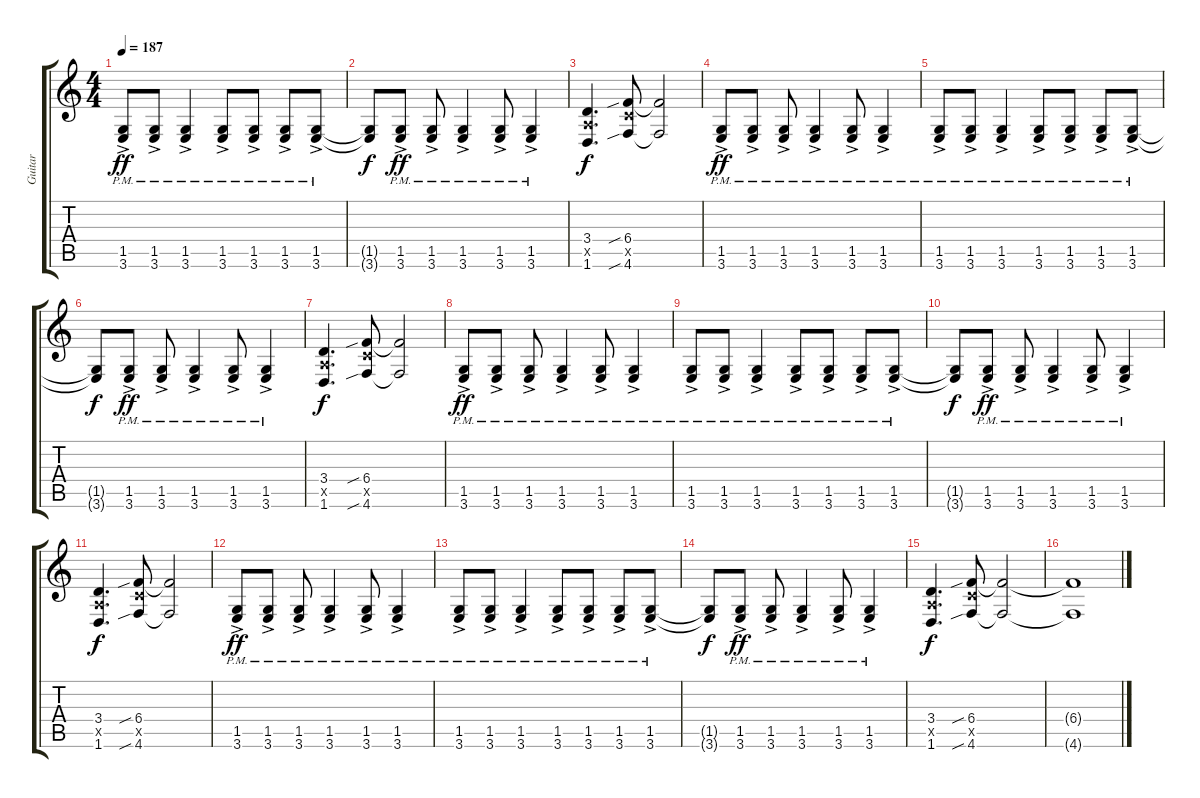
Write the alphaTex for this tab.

\track ("Guitar" "Guitar") {instrument distortionguitar}
\staff {score tabs}
\tuning (Db4 Ab3 E3 B2 Gb2 Db2) {hide}
\ts (4 4)
\tempo 187
\clef g2
\ks c
(1.5{ac pm} 3.6{ac pm}).8{dy ff} (1.5{ac pm} 3.6{ac pm}).8 (1.5{ac pm} 3.6{ac pm}).4 (1.5{ac pm} 3.6{ac pm}).8 (1.5{ac pm} 3.6{ac pm}).8 (1.5{ac pm} 3.6{ac pm}).8 (1.5{ac pm} 3.6{ac pm}).8 |
(1.5{t} 3.6{t}).8{dy f} (1.5{ac pm} 3.6{ac pm}).8{dy ff} (1.5{ac pm} 3.6{ac pm}).8 (1.5{ac pm} 3.6{ac pm}).4 (1.5{ac pm} 3.6{ac pm}).8 (1.5{ac pm} 3.6{ac pm}).4 |
(3.4 3.5{x} 1.6).4{d dy f} (6.4{sib} 6.5{x} 4.6{sib}).8 (6.4{t} 4.6{t}).2 |
(1.5{ac pm} 3.6{ac pm}).8{dy ff} (1.5{ac pm} 3.6{ac pm}).8 (1.5{ac pm} 3.6{ac pm}).8 (1.5{ac pm} 3.6{ac pm}).4 (1.5{ac pm} 3.6{ac pm}).8 (1.5{ac pm} 3.6{ac pm}).4 |
(1.5{ac pm} 3.6{ac pm}).8 (1.5{ac pm} 3.6{ac pm}).8 (1.5{ac pm} 3.6{ac pm}).4 (1.5{ac pm} 3.6{ac pm}).8 (1.5{ac pm} 3.6{ac pm}).8 (1.5{ac pm} 3.6{ac pm}).8 (1.5{ac pm} 3.6{ac pm}).8 |
(1.5{t} 3.6{t}).8{dy f} (1.5{ac pm} 3.6{ac pm}).8{dy ff} (1.5{ac pm} 3.6{ac pm}).8 (1.5{ac pm} 3.6{ac pm}).4 (1.5{ac pm} 3.6{ac pm}).8 (1.5{ac pm} 3.6{ac pm}).4 |
(3.4 3.5{x} 1.6).4{d dy f} (6.4{sib} 6.5{x} 4.6{sib}).8 (6.4{t} 4.6{t}).2 |
(1.5{ac pm} 3.6{ac pm}).8{dy ff} (1.5{ac pm} 3.6{ac pm}).8 (1.5{ac pm} 3.6{ac pm}).8 (1.5{ac pm} 3.6{ac pm}).4 (1.5{ac pm} 3.6{ac pm}).8 (1.5{ac pm} 3.6{ac pm}).4 |
(1.5{ac pm} 3.6{ac pm}).8 (1.5{ac pm} 3.6{ac pm}).8 (1.5{ac pm} 3.6{ac pm}).4 (1.5{ac pm} 3.6{ac pm}).8 (1.5{ac pm} 3.6{ac pm}).8 (1.5{ac pm} 3.6{ac pm}).8 (1.5{ac pm} 3.6{ac pm}).8 |
(1.5{t} 3.6{t}).8{dy f} (1.5{ac pm} 3.6{ac pm}).8{dy ff} (1.5{ac pm} 3.6{ac pm}).8 (1.5{ac pm} 3.6{ac pm}).4 (1.5{ac pm} 3.6{ac pm}).8 (1.5{ac pm} 3.6{ac pm}).4 |
(3.4 3.5{x} 1.6).4{d dy f} (6.4{sib} 6.5{x} 4.6{sib}).8 (6.4{t} 4.6{t}).2 |
(1.5{ac pm} 3.6{ac pm}).8{dy ff} (1.5{ac pm} 3.6{ac pm}).8 (1.5{ac pm} 3.6{ac pm}).8 (1.5{ac pm} 3.6{ac pm}).4 (1.5{ac pm} 3.6{ac pm}).8 (1.5{ac pm} 3.6{ac pm}).4 |
(1.5{ac pm} 3.6{ac pm}).8 (1.5{ac pm} 3.6{ac pm}).8 (1.5{ac pm} 3.6{ac pm}).4 (1.5{ac pm} 3.6{ac pm}).8 (1.5{ac pm} 3.6{ac pm}).8 (1.5{ac pm} 3.6{ac pm}).8 (1.5{ac pm} 3.6{ac pm}).8 |
(1.5{t} 3.6{t}).8{dy f} (1.5{ac pm} 3.6{ac pm}).8{dy ff} (1.5{ac pm} 3.6{ac pm}).8 (1.5{ac pm} 3.6{ac pm}).4 (1.5{ac pm} 3.6{ac pm}).8 (1.5{ac pm} 3.6{ac pm}).4 |
(3.4 3.5{x} 1.6).4{d dy f} (6.4{sib} 6.5{x} 4.6{sib}).8 (6.4{t} 4.6{t}).2 |
(6.4{t} 4.6{t}).1
